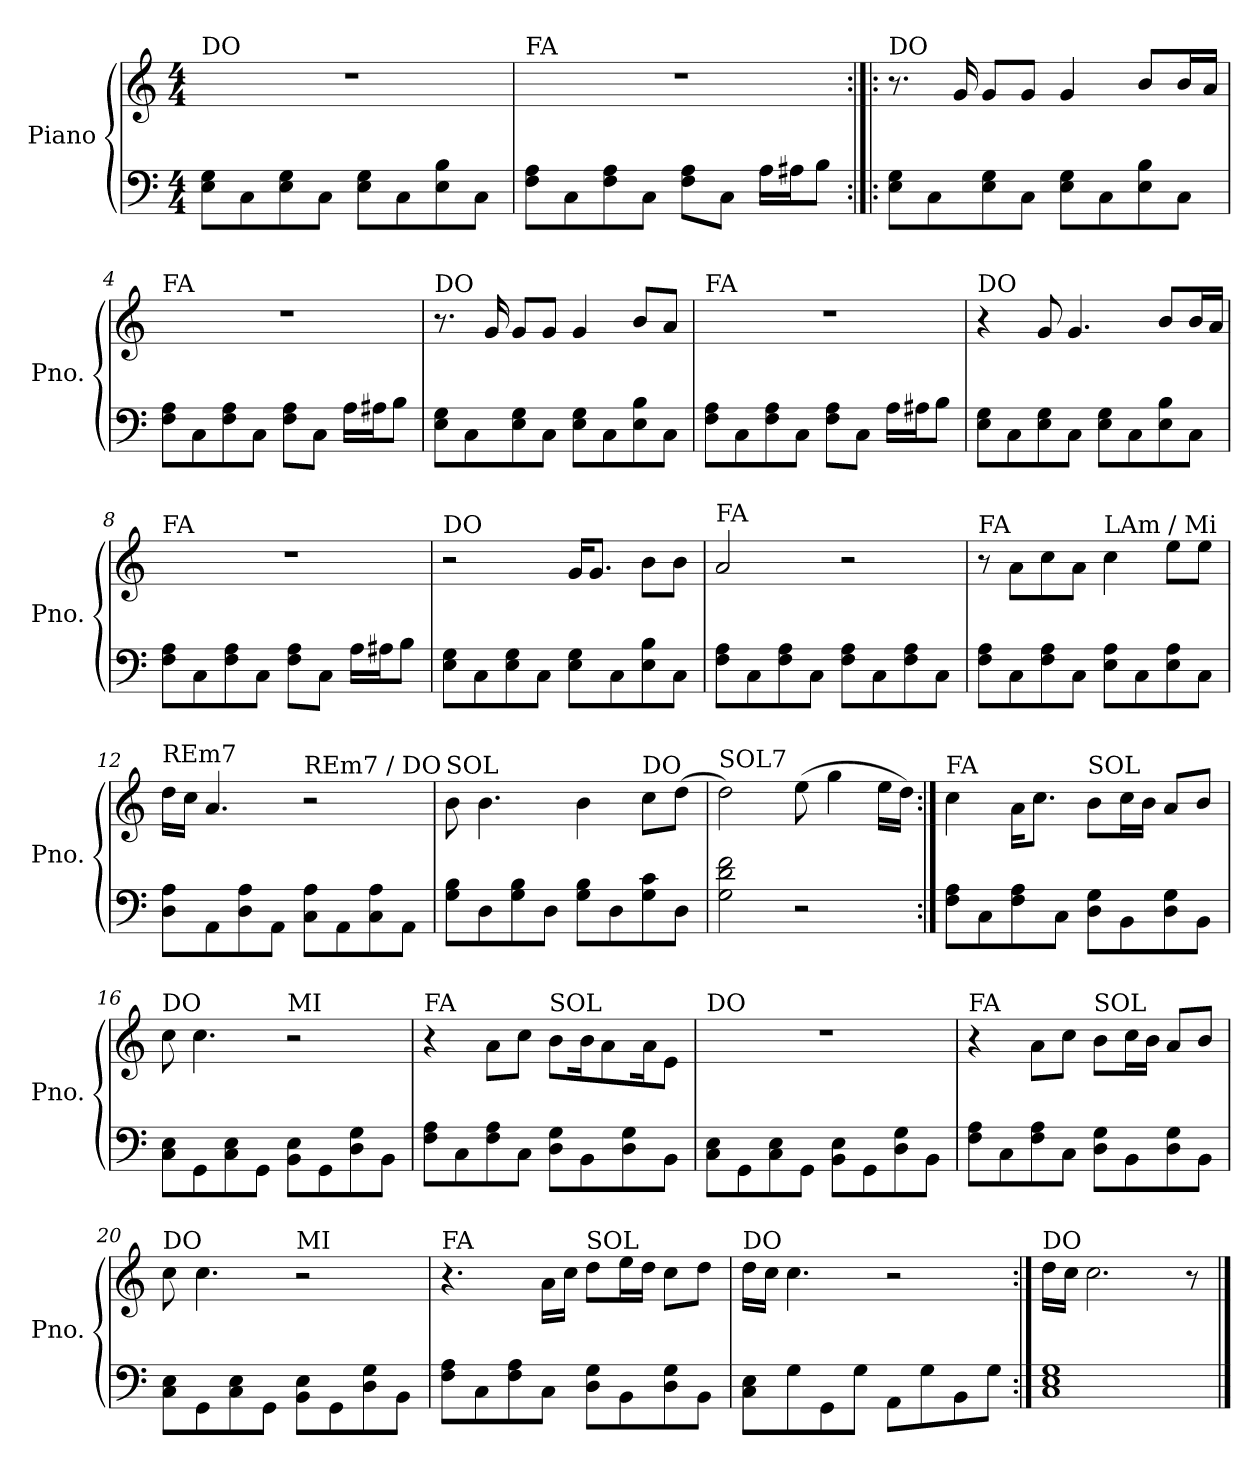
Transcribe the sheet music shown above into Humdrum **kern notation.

**kern	**kern
*part1	*part1
*staff2	*staff1
*I"Piano	*
*I'Pno.	*
*clefF4	*clefG2
*k[]	*k[]
*M4/4	*M4/4
*MM70	*MM70
=1	=1
!	!LO:TX:a:t=DO
8E\ 8G\L	1r
8C\	.
8E\ 8G\	.
8C\J	.
8E\ 8G\L	.
8C\	.
8E\ 8B\	.
8C\J	.
=2	=2
!	!LO:TX:a:t=FA
8F\ 8A\L	1r
8C\	.
8F\ 8A\	.
8C\J	.
8F\ 8A\L	.
8C\J	.
16A\LL	.
16A#X\J	.
8B\J	.
!!LO:LB:g=z
=3:|!|:	=3:|!|:
!	!LO:TX:a:t=DO
8E\ 8G\L	8.r
8C\	.
.	16g/
8E\ 8G\	8g/L
8C\J	8g/J
8E\ 8G\L	4g/
8C\	.
8E\ 8B\	8b/L
8C\J	16b/L
.	16a/JJ
=4	=4
!	!LO:TX:a:t=FA
8F\ 8A\L	1r
8C\	.
8F\ 8A\	.
8C\J	.
8F\ 8A\L	.
8C\J	.
16A\LL	.
16A#X\J	.
8B\J	.
=5	=5
!	!LO:TX:a:t=DO
8E\ 8G\L	8.r
8C\	.
.	16g/
8E\ 8G\	8g/L
8C\J	8g/J
8E\ 8G\L	4g/
8C\	.
8E\ 8B\	8b/L
8C\J	8a/J
=6	=6
!	!LO:TX:a:t=FA
8F\ 8A\L	1r
8C\	.
8F\ 8A\	.
8C\J	.
8F\ 8A\L	.
8C\J	.
16A\LL	.
16A#X\J	.
8B\J	.
!!LO:LB:g=z
=7	=7
!	!LO:TX:a:t=DO
8E\ 8G\L	4r
8C\	.
8E\ 8G\	8g/
8C\J	4.g/
8E\ 8G\L	.
8C\	.
8E\ 8B\	8b/L
8C\J	16b/L
.	16a/JJ
=8	=8
!	!LO:TX:a:t=FA
8F\ 8A\L	1r
8C\	.
8F\ 8A\	.
8C\J	.
8F\ 8A\L	.
8C\J	.
16A\LL	.
16A#X\J	.
8B\J	.
=9	=9
!	!LO:TX:a:t=DO
8E\ 8G\L	2r
8C\	.
8E\ 8G\	.
8C\J	.
8E\ 8G\L	16g/KL
.	8.g/J
8C\	.
8E\ 8B\	8b\L
8C\J	8b\J
=10	=10
!	!LO:TX:a:t=FA
8F\ 8A\L	2a/
8C\	.
8F\ 8A\	.
8C\J	.
8F\ 8A\L	2r
8C\	.
8F\ 8A\	.
8C\J	.
!!LO:LB:g=z
=11	=11
!	!LO:TX:a:t=FA
8F\ 8A\L	8r
8C\	8a\L
8F\ 8A\	8cc\
8C\J	8a\J
!	!LO:TX:a:t=LAm / Mi
8E\ 8A\L	4cc\
8C\	.
8E\ 8A\	8ee\L
8C\J	8ee\J
=12	=12
!	!LO:TX:a:t=REm7
8D\ 8A\L	16dd\LL
.	16cc\JJ
8AA\	4.a/
8D\ 8A\	.
8AA\J	.
!	!LO:TX:a:t=REm7 / DO
8C\ 8A\L	2r
8AA\	.
8C\ 8A\	.
8AA\J	.
=13	=13
!	!LO:TX:a:t=SOL
8G\ 8B\L	8b\
8D\	4.b\
8G\ 8B\	.
8D\J	.
8G\ 8B\L	4b\
8D\	.
!	!LO:TX:a:t=DO
8G\ 8c\	8cc\L
8D\J	(8dd\J
=14	=14
!	!LO:TX:a:t=SOL7
2G\ 2d\ 2f\	2dd\)
2r	(8ee\
.	4gg\
.	16ee\LL
.	16dd\JJ)
!!LO:LB:g=z
=15:|!	=15:|!
!	!LO:TX:a:t=FA
8F\ 8A\L	4cc\
8C\	.
8F\ 8A\	16a\KL
.	8.cc\J
8C\J	.
!	!LO:TX:a:t=SOL
8D\ 8G\L	8b\L
8BB\	16cc\L
.	16b\JJ
8D\ 8G\	8a/L
8BB\J	8b/J
=16	=16
!	!LO:TX:a:t=DO
8C\ 8E\L	8cc\
8GG\	4.cc\
8C\ 8E\	.
8GG\J	.
!	!LO:TX:a:t=MI
8BB\ 8E\L	2r
8GG\	.
8D\ 8G\	.
8BB\J	.
=17	=17
!	!LO:TX:a:t=FA
8F\ 8A\L	4r
8C\	.
8F\ 8A\	8a\L
8C\J	8cc\J
!	!LO:TX:a:t=SOL
8D\ 8G\L	8b\L
8BB\	16b\K
.	8a\
8D\ 8G\	.
.	16a\K
8BB\J	8e\J
=18	=18
!	!LO:TX:a:t=DO
8C\ 8E\L	1r
8GG\	.
8C\ 8E\	.
8GG\J	.
8BB\ 8E\L	.
8GG\	.
8D\ 8G\	.
8BB\J	.
!!LO:PB:g=z
=19	=19
!	!LO:TX:a:t=FA
8F\ 8A\L	4r
8C\	.
8F\ 8A\	8a\L
8C\J	8cc\J
!	!LO:TX:a:t=SOL
8D\ 8G\L	8b\L
8BB\	16cc\L
.	16b\JJ
8D\ 8G\	8a/L
8BB\J	8b/J
=20	=20
!	!LO:TX:a:t=DO
8C\ 8E\L	8cc\
8GG\	4.cc\
8C\ 8E\	.
8GG\J	.
!	!LO:TX:a:t=MI
8BB\ 8E\L	2r
8GG\	.
8D\ 8G\	.
8BB\J	.
=21	=21
!	!LO:TX:a:t=FA
8F\ 8A\L	4.r
8C\	.
8F\ 8A\	.
8C\J	16a\LL
.	16cc\JJ
!	!LO:TX:a:t=SOL
8D\ 8G\L	8dd\L
8BB\	16ee\L
.	16dd\JJ
8D\ 8G\	8cc\L
8BB\J	8dd\J
=22	=22
!	!LO:TX:a:t=DO
8C\ 8E\L	16dd\LL
.	16cc\JJ
8G\	4.cc\
8GG\	.
8G\J	.
8AA\L	2r
8G\	.
8BB\	.
8G\J	.
=23:|!	=23:|!
!	!LO:TX:a:t=DO
1C 1E 1G	16dd\LL
.	16cc\JJ
.	2.cc\
.	8r
==	==
*-	*-
